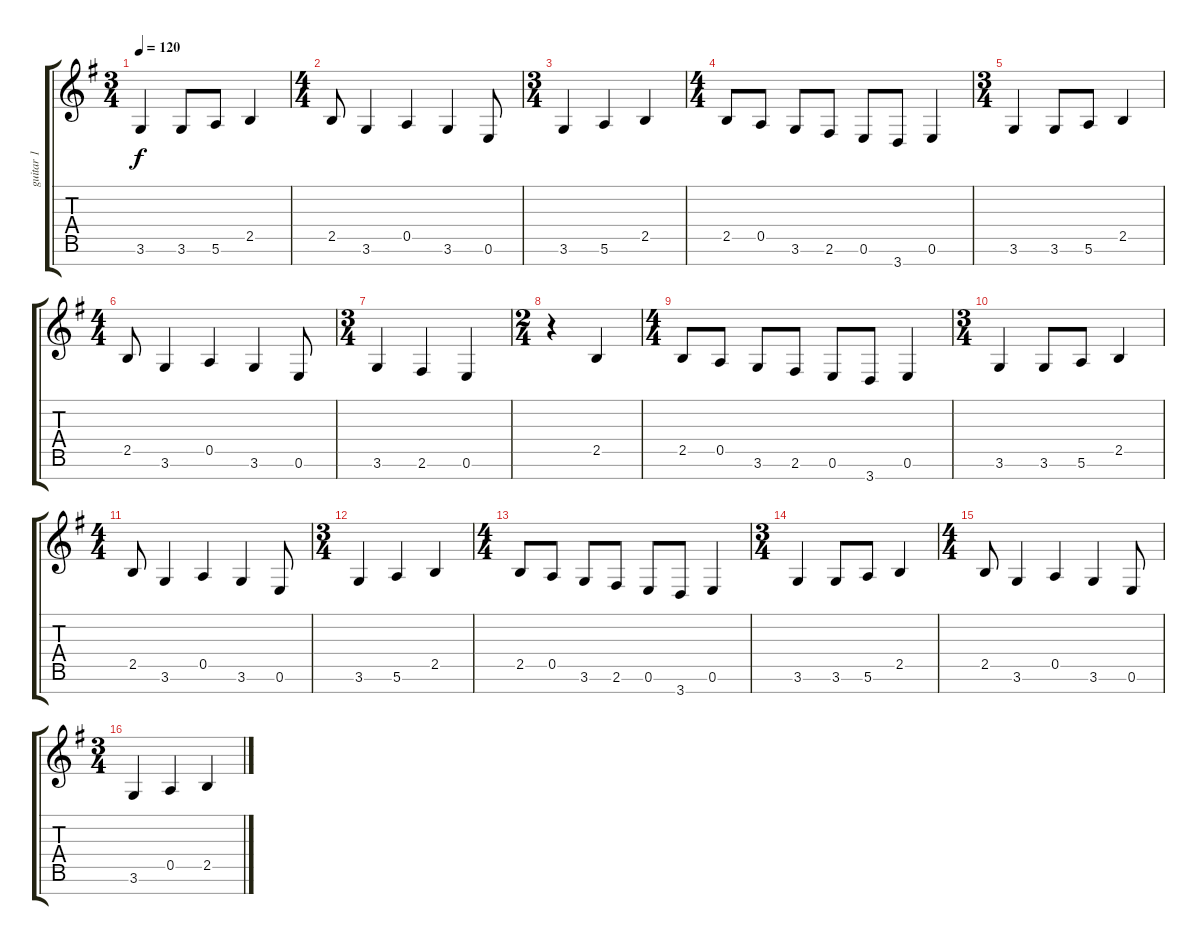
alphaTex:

\track ("guitar 1" "guitar 1") {instrument distortionguitar}
\staff {score tabs}
\tuning (E4 B3 G3 D3 A2 E2 B1) {hide}
\ts (3 4)
\tempo 120
\clef g2
\ks g
3.6.4{dy f} 3.6.8 5.6.8 2.5.4 |
\ts (4 4)
2.5.8 3.6.4 0.5.4 3.6.4 0.6.8 |
\ts (3 4)
3.6.4 5.6.4 2.5.4 |
\ts (4 4)
2.5.8 0.5.8 3.6.8 2.6.8 0.6.8 3.7.8 0.6.4 |
\ts (3 4)
3.6.4 3.6.8 5.6.8 2.5.4 |
\ts (4 4)
2.5.8 3.6.4 0.5.4 3.6.4 0.6.8 |
\ts (3 4)
3.6.4 2.6.4 0.6.4 |
\ts (2 4)
r.4 2.5.4 |
\ts (4 4)
2.5.8 0.5.8 3.6.8 2.6.8 0.6.8 3.7.8 0.6.4 |
\ts (3 4)
3.6.4 3.6.8 5.6.8 2.5.4 |
\ts (4 4)
2.5.8 3.6.4 0.5.4 3.6.4 0.6.8 |
\ts (3 4)
3.6.4 5.6.4 2.5.4 |
\ts (4 4)
2.5.8 0.5.8 3.6.8 2.6.8 0.6.8 3.7.8 0.6.4 |
\ts (3 4)
3.6.4 3.6.8 5.6.8 2.5.4 |
\ts (4 4)
2.5.8 3.6.4 0.5.4 3.6.4 0.6.8 |
\ts (3 4)
3.6.4 0.5.4 2.5.4
